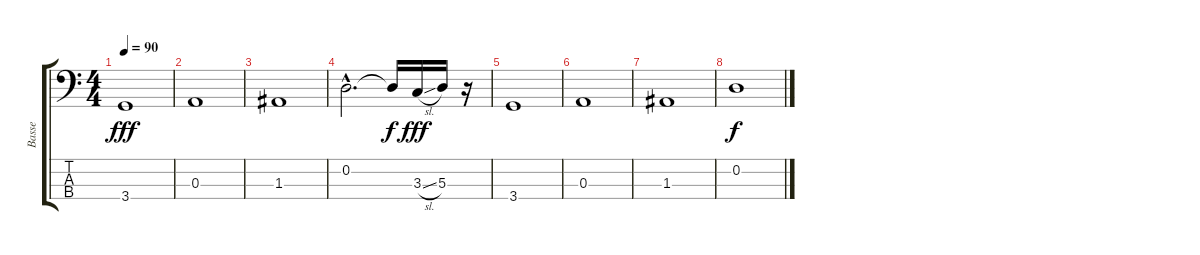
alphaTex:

\track ("Basse" "Basse") {instrument electricbassfinger}
\staff {score tabs}
\tuning (G2 D2 A1 E1) {hide}
\ts (4 4)
\tempo 90
\clef f4
\ks c
3.4.1{dy fff} |
0.3.1 |
1.3.1 |
0.2{hac}.2{d} 0.2{t}.16{dy f} 3.3{sl}.16{dy fff} 5.3.16 r.16 |
3.4.1 |
0.3.1 |
1.3.1 |
0.2.1{dy f}
